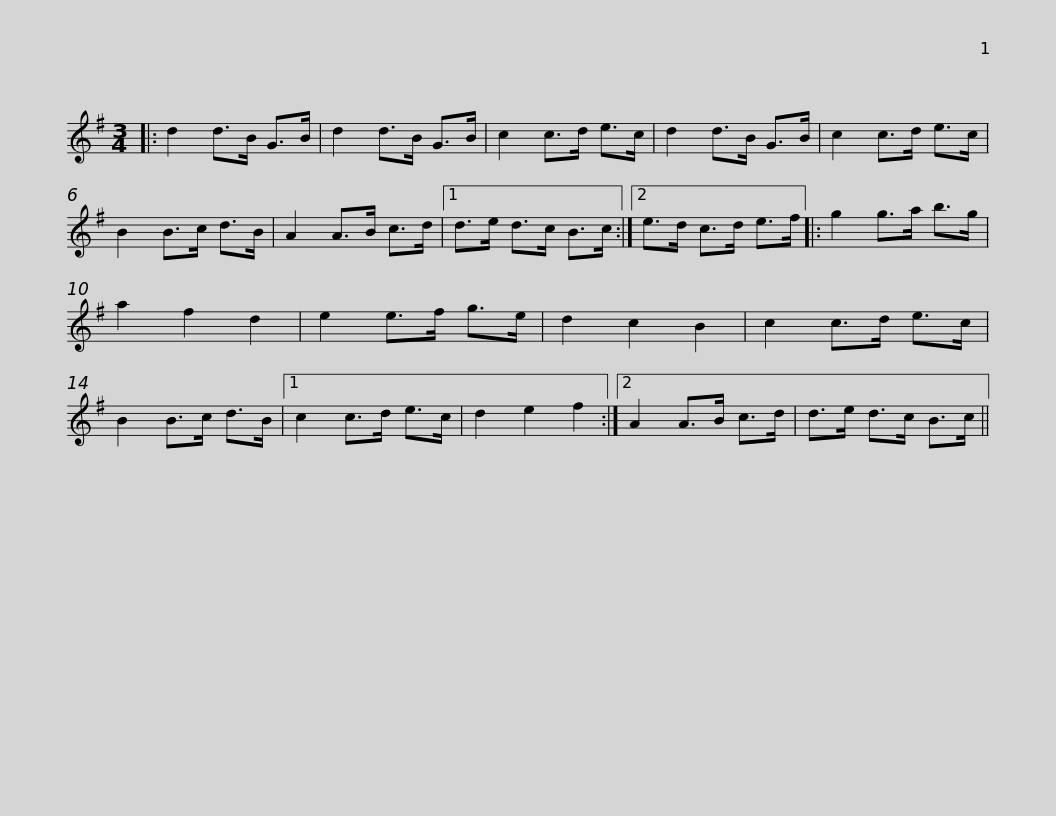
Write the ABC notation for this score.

X:1
L:1/8
M:3/4
I:linebreak $
K:G
V:1 treble
V:1
|: d2 d>B G>B | d2 d>B G>B | c2 c>d e>c | d2 d>B G>B | c2 c>d e>c | %5
 B2 B>c d>B | A2 A>B c>d |1$ d>e d>c B>c :|2 e>d c>d e>f |: g2 g>a b>g | %10
 a2 f2 d2 | e2 e>f g>e | d2 c2 B2 | c2 c>d e>c |$ B2 B>c d>B |1 %15
 c2 c>d e>c | d2 e2 f2 :|2 A2 A>B c>d | d>e d>c B>c || %19
